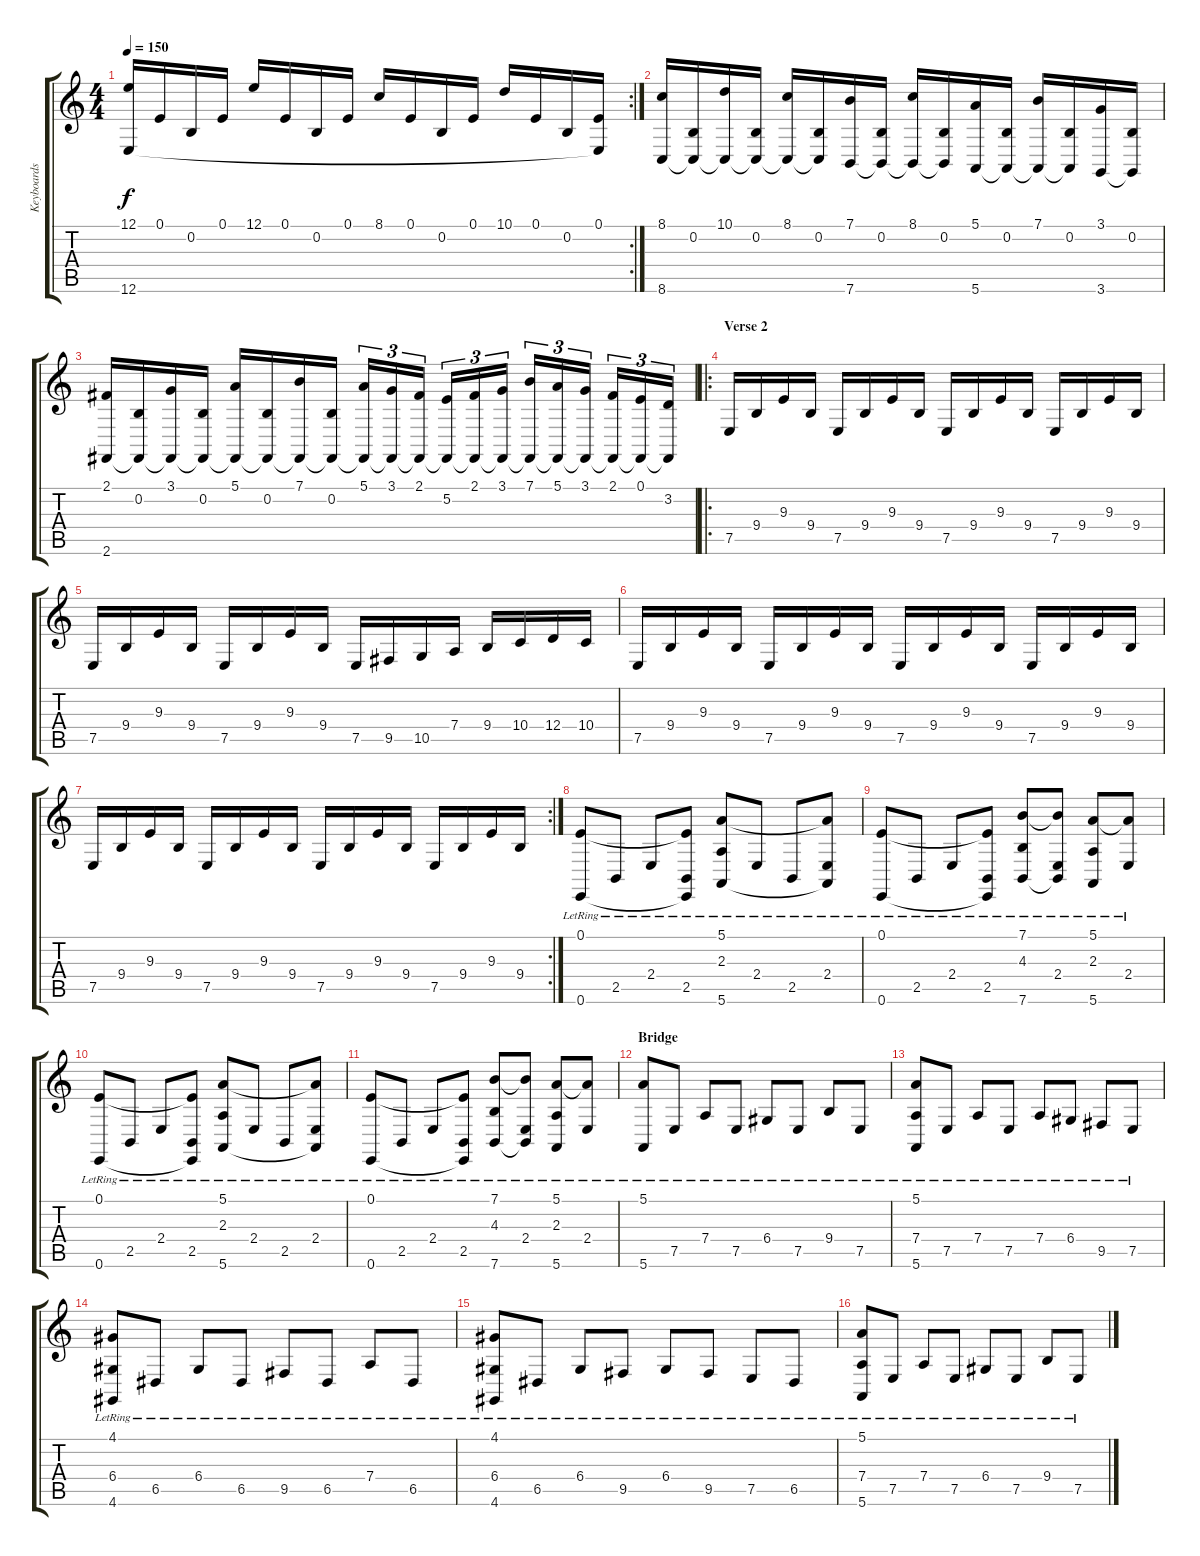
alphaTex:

\track ("Keyboards" "Keyboards") {instrument harpsichord}
\staff {score tabs}
\tuning (E4 B3 G3 D3 A2 E2) {hide}
\rc 2
\ts (4 4)
\tempo 150
\clef g2
\ks c
(12.1 12.6).16{dy f} 0.1.16 0.2.16 0.1.16 12.1.16 0.1.16 0.2.16 0.1.16 8.1.16 0.1.16 0.2.16 0.1.16 10.1.16 0.1.16 0.2.16 (0.1 12.6{t}).16 |
(8.1 8.6).16 (0.2 8.6{t}).16 (10.1 8.6{t}).16 (0.2 8.6{t}).16 (8.1 8.6{t}).16 (0.2 8.6{t}).16 (7.1 7.6).16 (0.2 7.6{t}).16 (8.1 7.6{t}).16 (0.2 7.6{t}).16 (5.1 5.6).16 (0.2 5.6{t}).16 (7.1 5.6{t}).16 (0.2 5.6{t}).16 (3.1 3.6).16 (0.2 3.6{t}).16 |
(2.1 2.6).16 (0.2 2.6{t}).16 (3.1 2.6{t}).16 (0.2 2.6{t}).16 (5.1 2.6{t}).16 (0.2 2.6{t}).16 (7.1 2.6{t}).16 (0.2 2.6{t}).16 (5.1 2.6{t}).16{tu (3 2)} (3.1 2.6{t}).16{tu (3 2)} (2.1 2.6{t}).16{tu (3 2)} (5.2 2.6{t}).16{tu (3 2)} (2.1 2.6{t}).16{tu (3 2)} (3.1 2.6{t}).16{tu (3 2)} (7.1 2.6{t}).16{tu (3 2)} (5.1 2.6{t}).16{tu (3 2)} (3.1 2.6{t}).16{tu (3 2)} (2.1 2.6{t}).16{tu (3 2)} (0.1 2.6{t}).16{tu (3 2)} (3.2 2.6{t}).16{tu (3 2)} |
\ro
\section ("" "Verse 2")
7.5.16 9.4.16 9.3.16 9.4.16 7.5.16 9.4.16 9.3.16 9.4.16 7.5.16 9.4.16 9.3.16 9.4.16 7.5.16 9.4.16 9.3.16 9.4.16 |
7.5.16 9.4.16 9.3.16 9.4.16 7.5.16 9.4.16 9.3.16 9.4.16 7.5.16 9.5.16 10.5.16 7.4.16 9.4.16 10.4.16 12.4.16 10.4.16 |
7.5.16 9.4.16 9.3.16 9.4.16 7.5.16 9.4.16 9.3.16 9.4.16 7.5.16 9.4.16 9.3.16 9.4.16 7.5.16 9.4.16 9.3.16 9.4.16 |
\rc 2
7.5.16 9.4.16 9.3.16 9.4.16 7.5.16 9.4.16 9.3.16 9.4.16 7.5.16 9.4.16 9.3.16 9.4.16 7.5.16 9.4.16 9.3.16 9.4.16 |
(0.1{lr} 0.6{lr}).8 2.5{lr}.8 2.4{lr}.8 (0.1{t} 2.5{lr} 0.6{t}).8 (5.1{lr} 2.3{lr} 5.6{lr}).8 2.4{lr}.8 2.5{lr}.8 (5.1{t} 2.4{lr} 5.6{t}).8 |
(0.1 0.6{lr}).8 2.5{lr}.8 2.4{lr}.8 (0.1{t} 2.5{lr} 0.6{t}).8 (7.1{lr} 4.3{lr} 7.6{lr}).8 (7.1{t} 2.4{lr} 7.6{t}).8 (5.1{lr} 2.3 5.6{lr}).8 (5.1{t} 2.4{lr}).8 |
(0.1{lr} 0.6{lr}).8 2.5{lr}.8 2.4{lr}.8 (0.1{t} 2.5{lr} 0.6{t}).8 (5.1{lr} 2.3{lr} 5.6{lr}).8 2.4{lr}.8 2.5{lr}.8 (5.1{t} 2.4{lr} 5.6{t}).8 |
(0.1 0.6{lr}).8 2.5{lr}.8 2.4{lr}.8 (0.1{t} 2.5{lr} 0.6{t}).8 (7.1{lr} 4.3{lr} 7.6{lr}).8 (7.1{t} 2.4{lr} 7.6{t}).8 (5.1{lr} 2.3 5.6{lr}).8 (5.1{t} 2.4{lr}).8 |
\section ("" "Bridge")
(5.1{lr} 5.6{lr}).8 7.5{lr}.8 7.4{lr}.8 7.5{lr}.8 6.4{lr}.8 7.5{lr}.8 9.4{lr}.8 7.5{lr}.8 |
(5.1{lr} 7.4{lr} 5.6).8 7.5{lr}.8 7.4{lr}.8 7.5{lr}.8 7.4{lr}.8 6.4{lr}.8 9.5{lr}.8 7.5{lr}.8 |
(4.1{lr} 6.4 4.6{lr}).8 6.5{lr}.8 6.4{lr}.8 6.5{lr}.8 9.5{lr}.8 6.5{lr}.8 7.4{lr}.8 6.5{lr}.8 |
(4.1 6.4{lr} 4.6{lr}).8 6.5{lr}.8 6.4{lr}.8 9.5{lr}.8 6.4{lr}.8 9.5{lr}.8 7.5{lr}.8 6.5{lr}.8 |
(5.1{lr} 7.4 5.6{lr}).8 7.5{lr}.8 7.4{lr}.8 7.5{lr}.8 6.4{lr}.8 7.5{lr}.8 9.4{lr}.8 7.5{lr}.8
